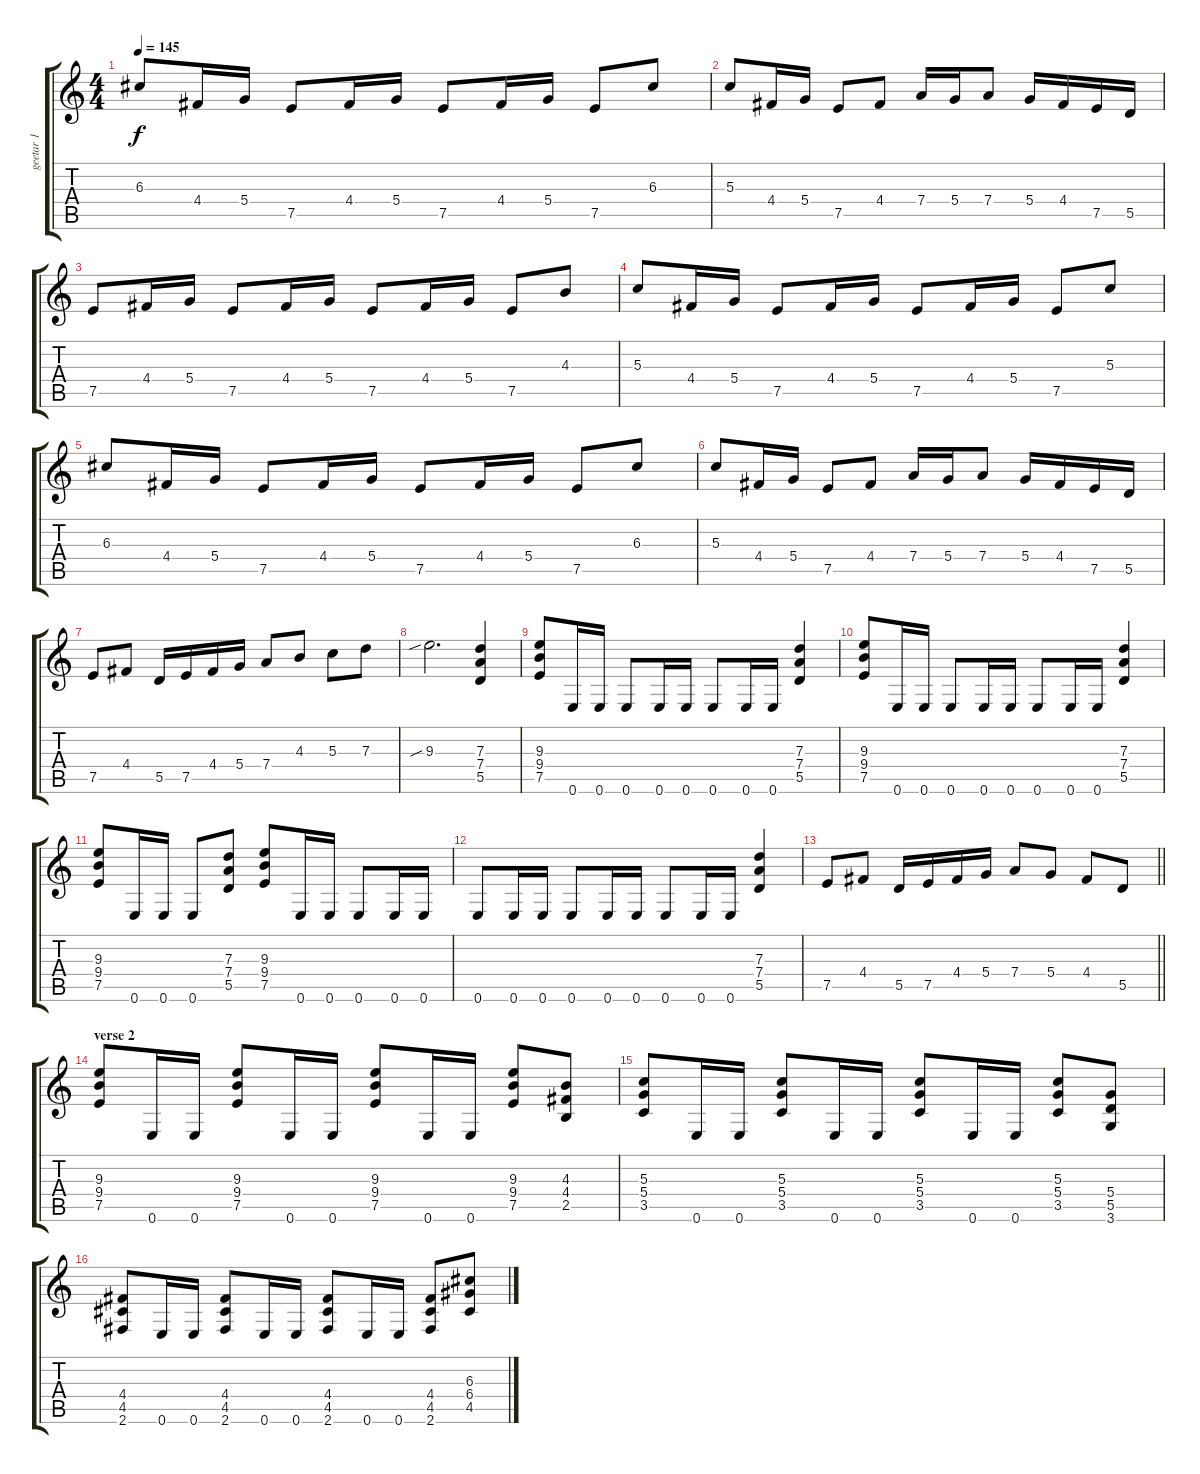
\track ("geetar 1" "geetar 1") {instrument distortionguitar}
\staff {score tabs}
\tuning (E4 B3 G3 D3 A2 E2) {hide}
\ts (4 4)
\tempo 145
\clef g2
\ks c
6.3.8{dy f} 4.4.16 5.4.16 7.5.8 4.4.16 5.4.16 7.5.8 4.4.16 5.4.16 7.5.8 6.3.8 |
5.3.8 4.4.16 5.4.16 7.5.8 4.4.8 7.4.16 5.4.16 7.4.8 5.4.16 4.4.16 7.5.16 5.5.16 |
7.5.8 4.4.16 5.4.16 7.5.8 4.4.16 5.4.16 7.5.8 4.4.16 5.4.16 7.5.8 4.3.8 |
5.3.8 4.4.16 5.4.16 7.5.8 4.4.16 5.4.16 7.5.8 4.4.16 5.4.16 7.5.8 5.3.8 |
6.3.8 4.4.16 5.4.16 7.5.8 4.4.16 5.4.16 7.5.8 4.4.16 5.4.16 7.5.8 6.3.8 |
5.3.8 4.4.16 5.4.16 7.5.8 4.4.8 7.4.16 5.4.16 7.4.8 5.4.16 4.4.16 7.5.16 5.5.16 |
7.5.8 4.4.8 5.5.16 7.5.16 4.4.16 5.4.16 7.4.8 4.3.8 5.3.8 7.3.8 |
9.3{sib}.2{d} (7.3 7.4 5.5).4 |
(9.3 9.4 7.5).8 0.6.16 0.6.16 0.6.8 0.6.16 0.6.16 0.6.8 0.6.16 0.6.16 (7.3 7.4 5.5).4 |
(9.3 9.4 7.5).8 0.6.16 0.6.16 0.6.8 0.6.16 0.6.16 0.6.8 0.6.16 0.6.16 (7.3 7.4 5.5).4 |
(9.3 9.4 7.5).8 0.6.16 0.6.16 0.6.8 (7.3 7.4 5.5).8 (9.3 9.4 7.5).8 0.6.16 0.6.16 0.6.8 0.6.16 0.6.16 |
0.6.8 0.6.16 0.6.16 0.6.8 0.6.16 0.6.16 0.6.8 0.6.16 0.6.16 (7.3 7.4 5.5).4 |
\barLineRight lightlight
7.5.8 4.4.8 5.5.16 7.5.16 4.4.16 5.4.16 7.4.8 5.4.8 4.4.8 5.5.8 |
\section ("" "verse 2")
(9.3 9.4 7.5).8 0.6.16 0.6.16 (9.3 9.4 7.5).8 0.6.16 0.6.16 (9.3 9.4 7.5).8 0.6.16 0.6.16 (9.3 9.4 7.5).8 (4.3 4.4 2.5).8 |
(5.3 5.4 3.5).8 0.6.16 0.6.16 (5.3 5.4 3.5).8 0.6.16 0.6.16 (5.3 5.4 3.5).8 0.6.16 0.6.16 (5.3 5.4 3.5).8 (5.4 5.5 3.6).8 |
(4.4 4.5 2.6).8 0.6.16 0.6.16 (4.4 4.5 2.6).8 0.6.16 0.6.16 (4.4 4.5 2.6).8 0.6.16 0.6.16 (4.4 4.5 2.6).8 (6.3 6.4 4.5).8
